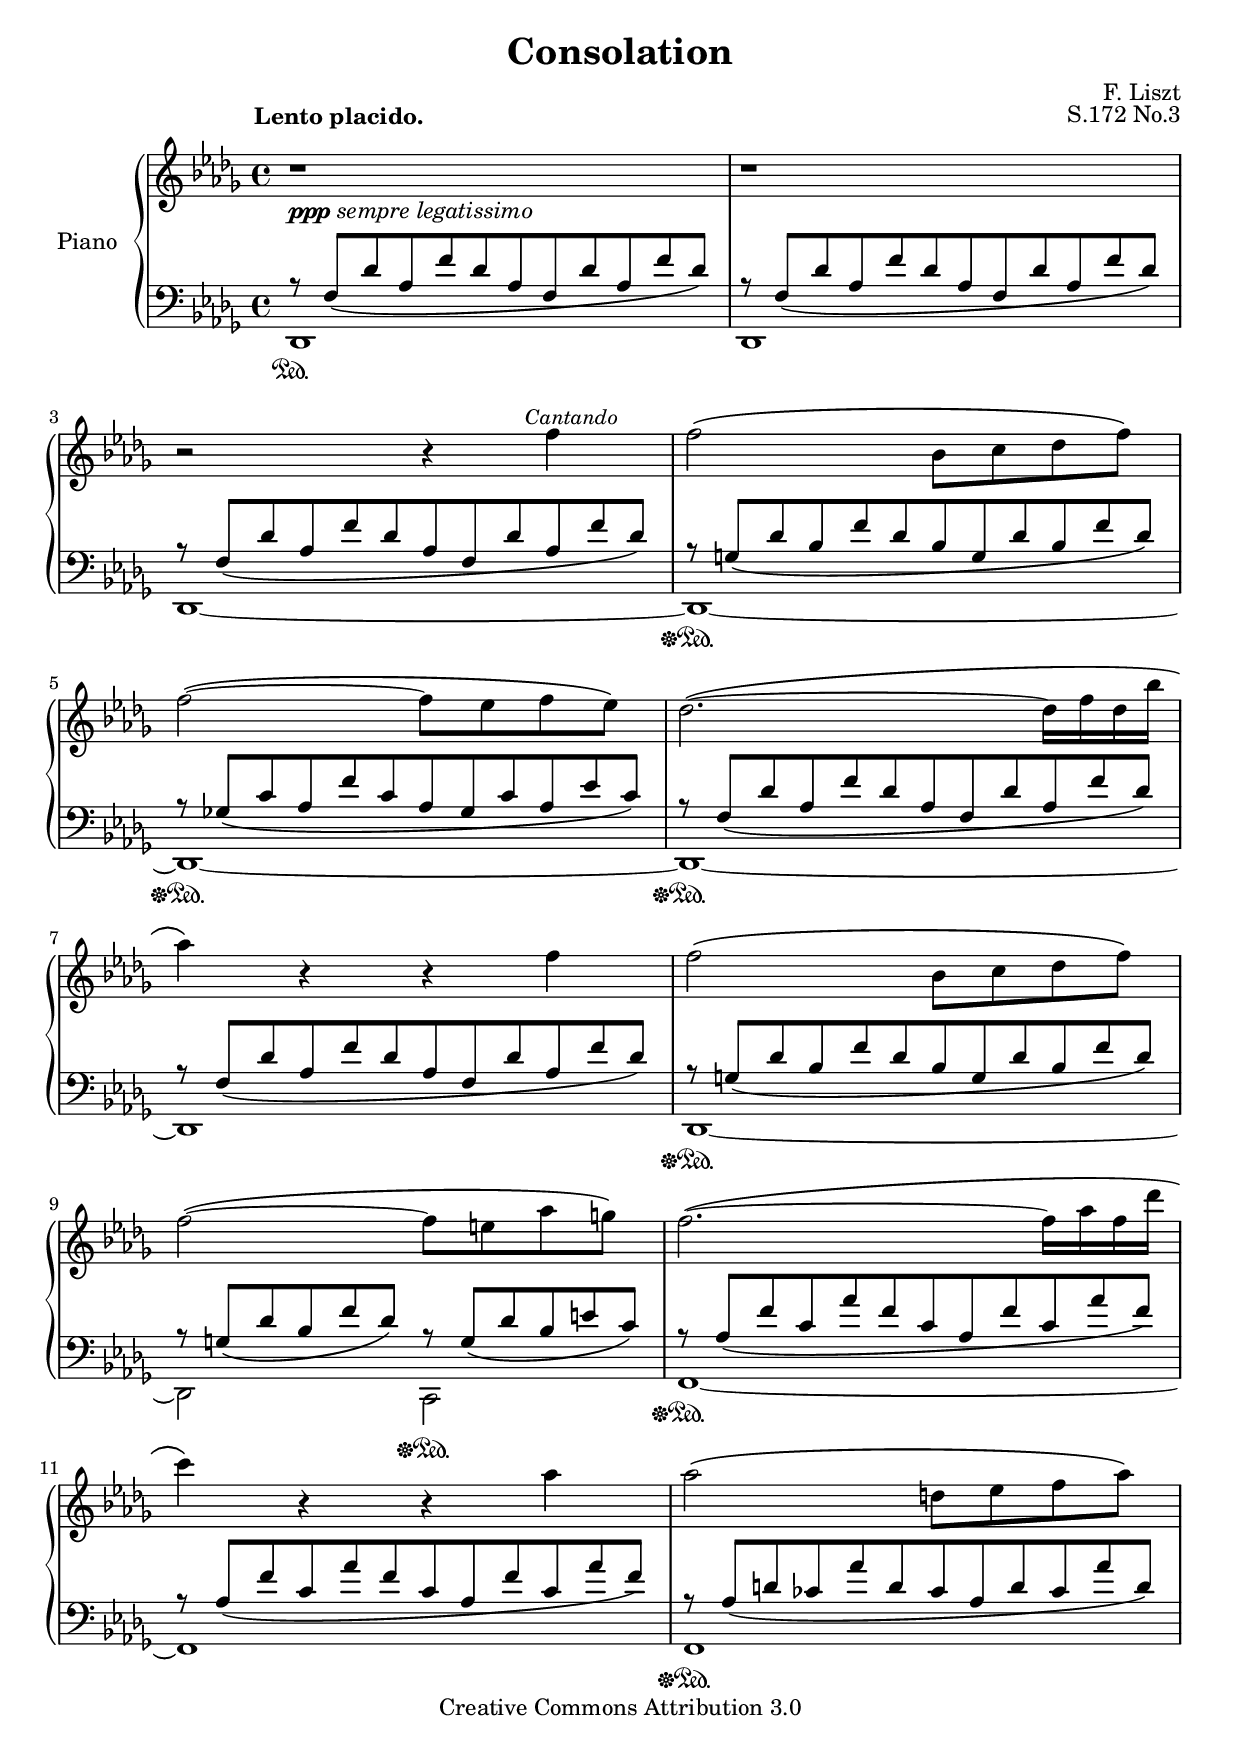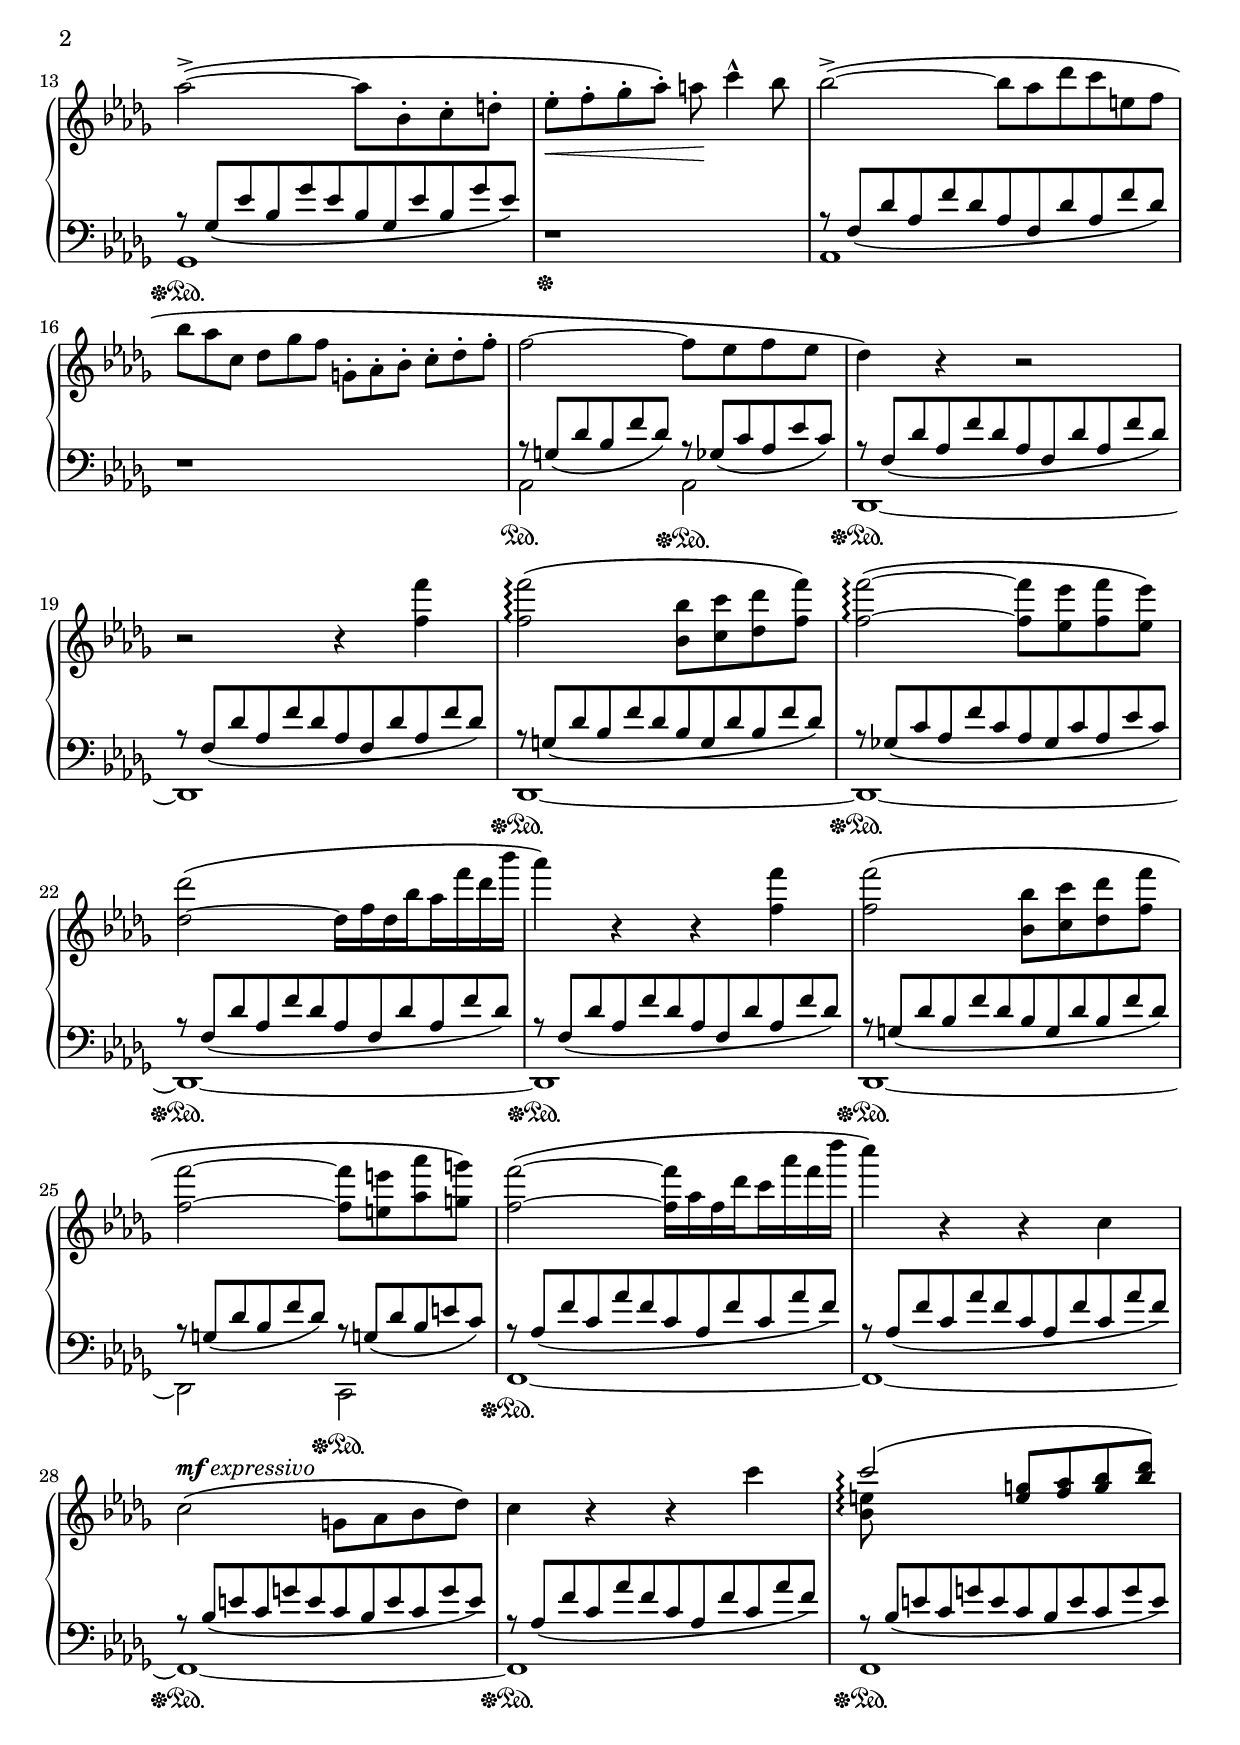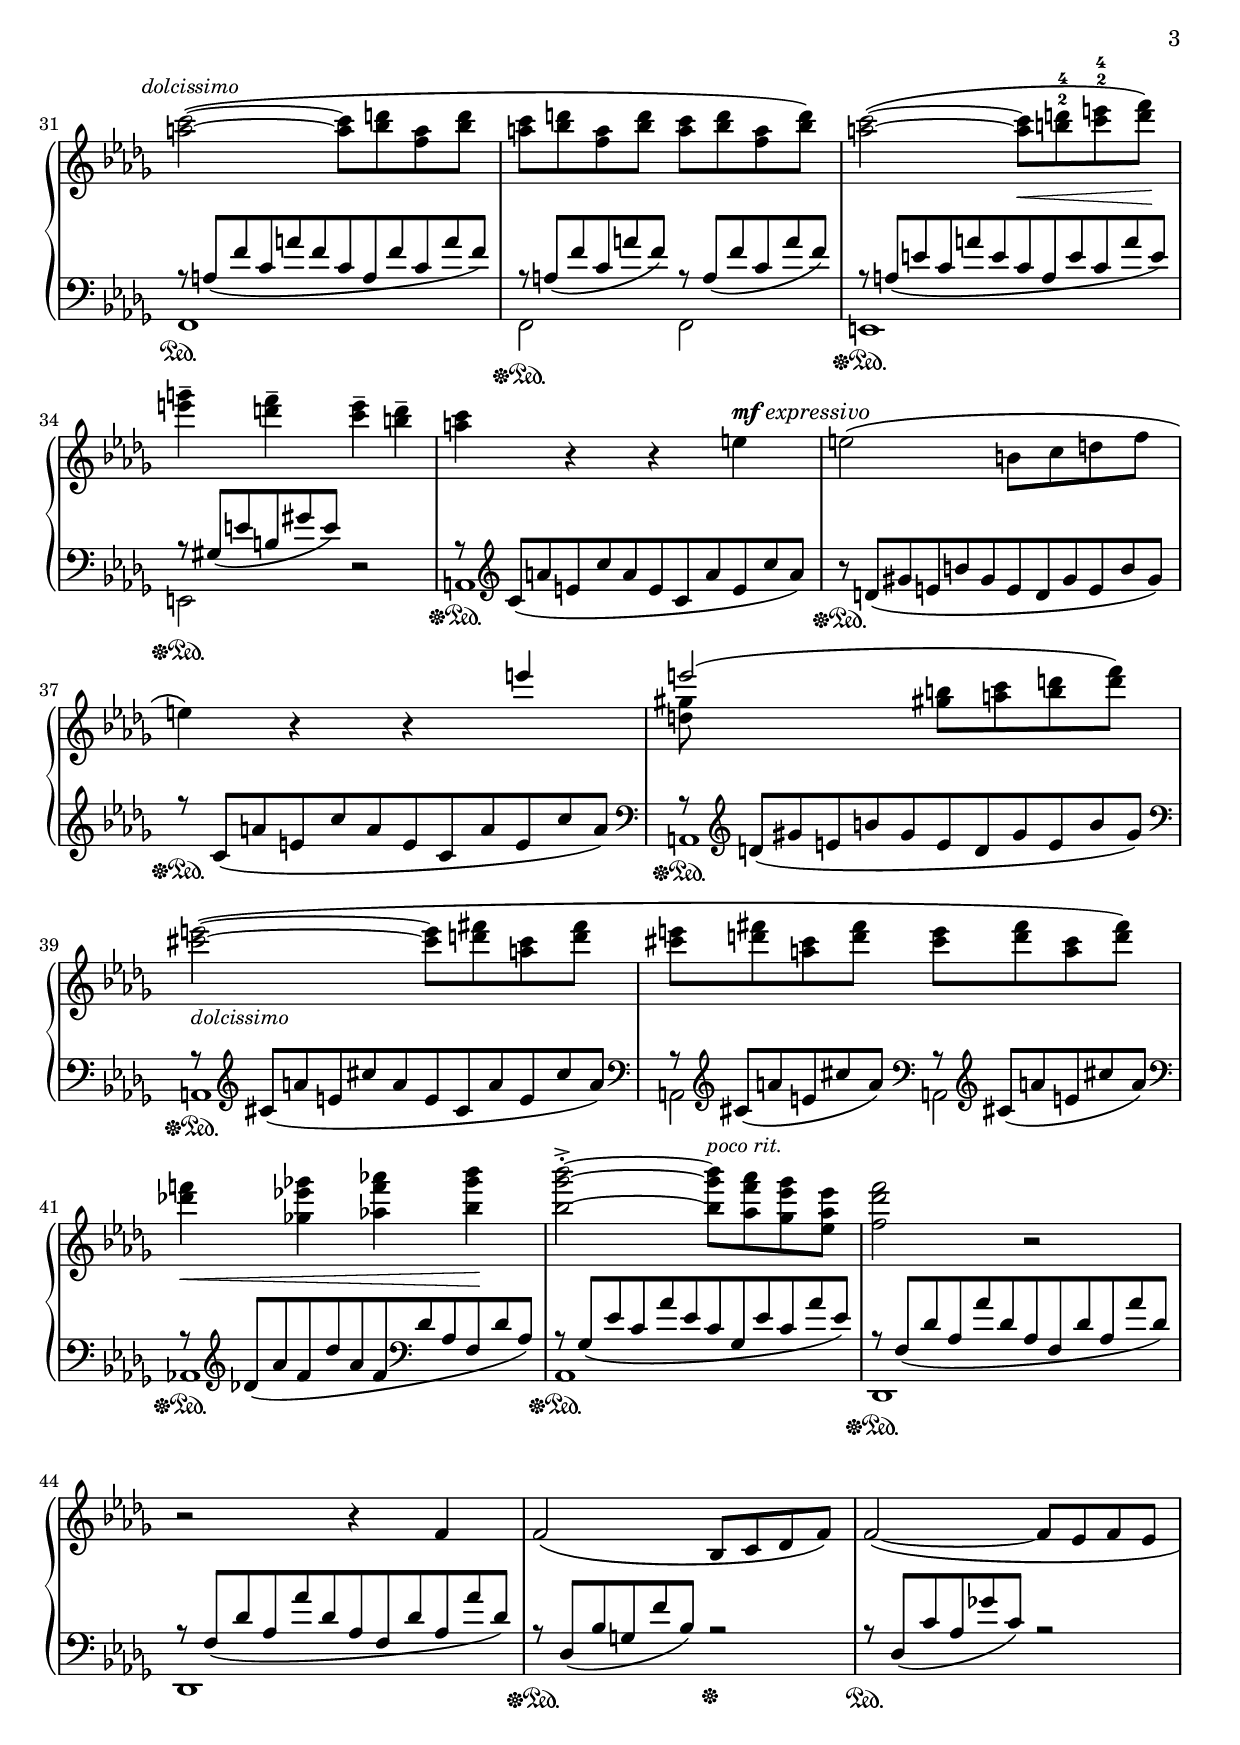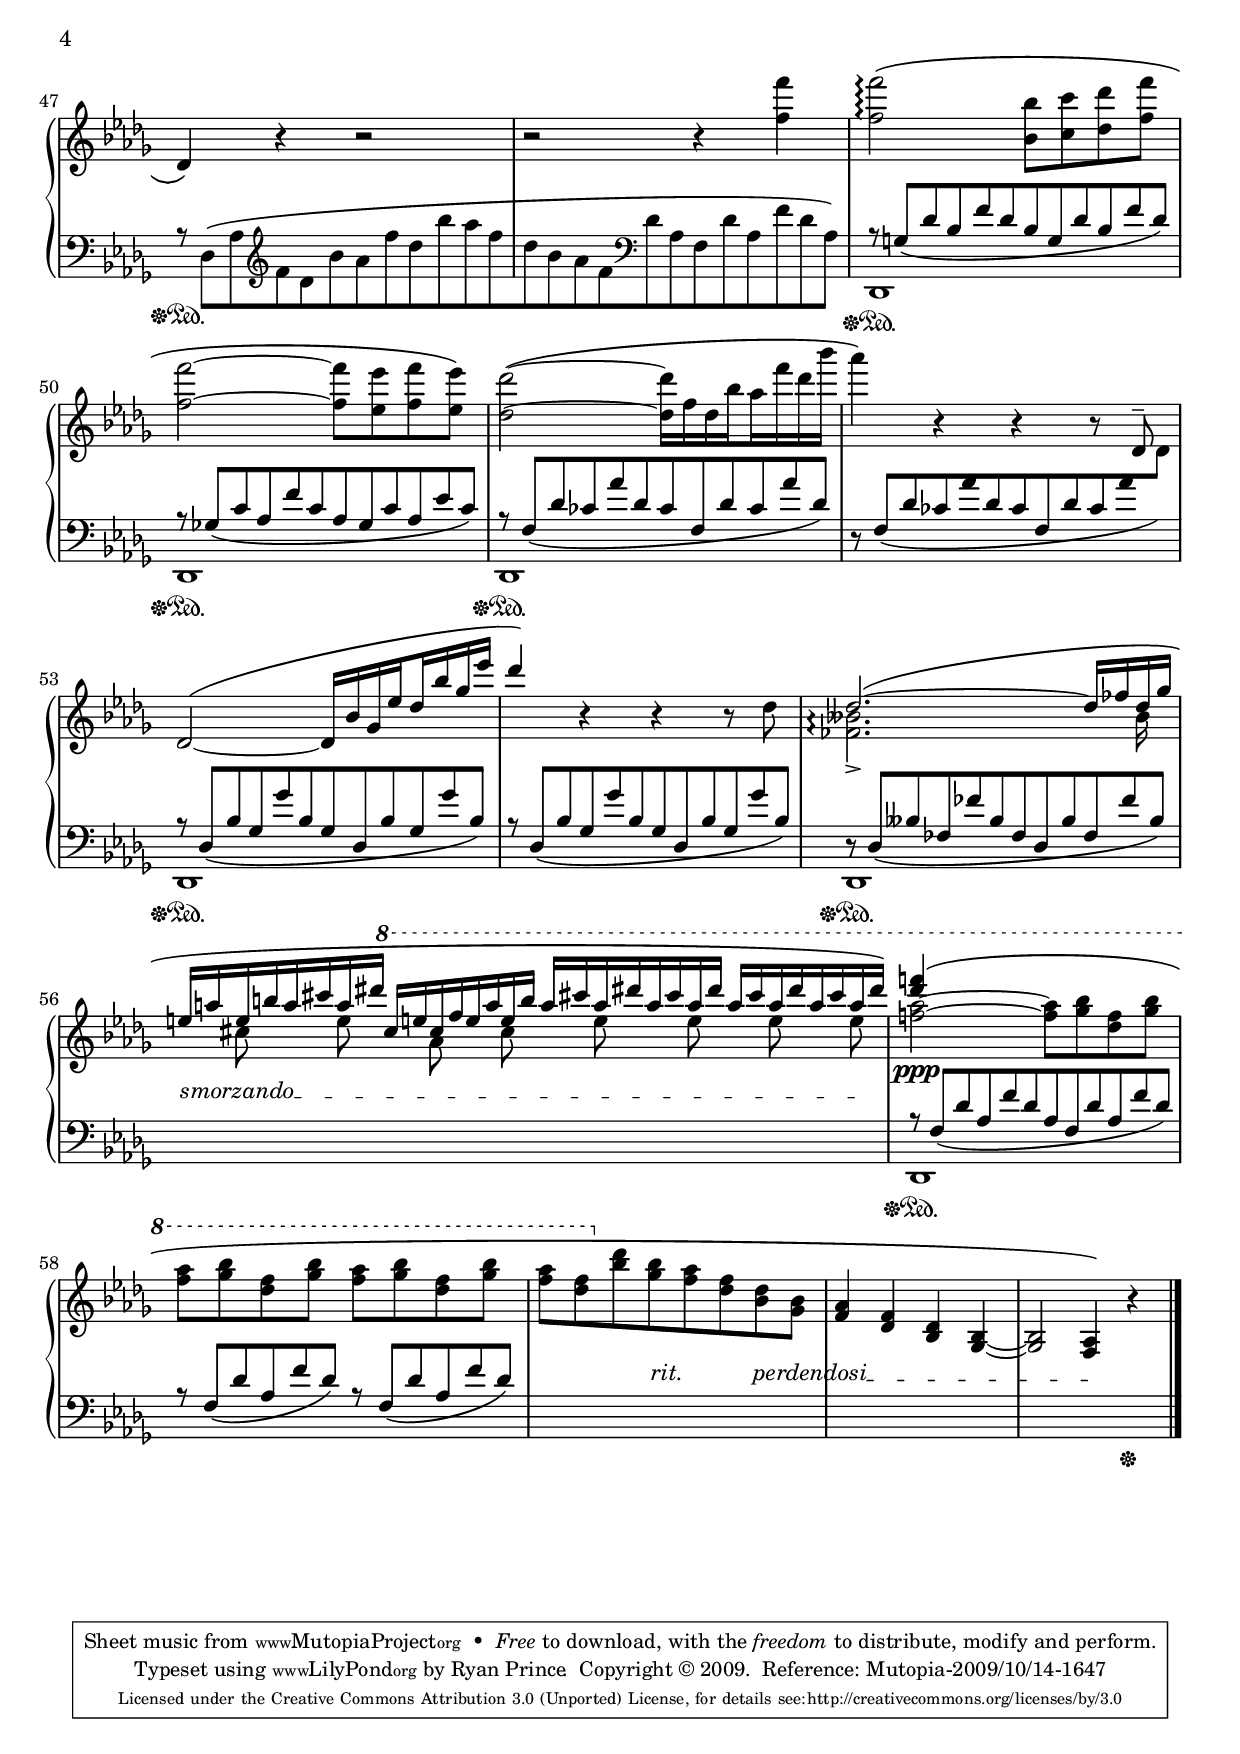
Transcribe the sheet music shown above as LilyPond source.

\version "2.18.0"

\header {

  title = "Consolation"
  composer = "F. Liszt"
  opus = "S.172 No.3"

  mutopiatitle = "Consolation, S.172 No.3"
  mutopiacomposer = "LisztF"
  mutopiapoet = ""
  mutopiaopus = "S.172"
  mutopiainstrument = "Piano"
  date = ""
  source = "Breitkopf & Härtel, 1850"
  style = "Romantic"
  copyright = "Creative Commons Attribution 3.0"
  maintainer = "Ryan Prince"
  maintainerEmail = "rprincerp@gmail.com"
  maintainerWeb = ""
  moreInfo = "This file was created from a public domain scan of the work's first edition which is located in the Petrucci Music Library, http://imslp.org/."

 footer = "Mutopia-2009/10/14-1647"
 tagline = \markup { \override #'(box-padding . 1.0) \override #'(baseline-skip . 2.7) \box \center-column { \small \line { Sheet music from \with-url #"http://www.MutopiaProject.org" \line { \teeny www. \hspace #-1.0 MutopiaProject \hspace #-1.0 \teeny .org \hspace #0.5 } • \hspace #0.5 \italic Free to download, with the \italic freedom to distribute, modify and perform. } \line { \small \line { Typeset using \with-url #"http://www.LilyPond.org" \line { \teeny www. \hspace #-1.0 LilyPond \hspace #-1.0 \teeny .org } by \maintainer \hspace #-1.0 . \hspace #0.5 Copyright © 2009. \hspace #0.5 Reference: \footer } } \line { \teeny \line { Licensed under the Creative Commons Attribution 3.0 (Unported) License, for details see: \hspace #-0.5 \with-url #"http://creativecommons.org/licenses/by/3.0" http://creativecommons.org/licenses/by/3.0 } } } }
}

\score {

\new PianoStaff <<

  \set PianoStaff.instrumentName = "Piano"
  \set PianoStaff.connectArpeggios = ##t
  \new Staff = "up" \relative c'' << { \time 4/4 \key des \major \clef treble \set subdivideBeams = ##t \set beatLength = #(ly:make-moment 1/4)

    \stemDown b1\rest _\markup { \small \dynamic ppp \italic "sempre legatissimo" }		| % 1
    b1\rest											| % 2
    b2\rest b4\rest \once \override TextScript.extra-offset = #'(-2.0 . 0.0)f'
		^\markup { \small \italic "Cantando" }						| % 3
    f2\( bes,8 c des f\)									| % 4
    f2~\( f8 es f es\)										| % 5
    des2.~\( des16 f des bes'									| % 6
    aes4\) b,\rest b\rest f'									| % 7
    f2\( bes,8 c des f\)									| % 8
    f2~\( f8 e aes g\)										| % 9
    f2.~\( f16 aes f des'									| % 10
    c4\) b,\rest b\rest aes'									| % 11
    aes2\( d,8 es f aes\)									| % 12
    aes2~\(^> aes8 bes,-. c-. d-.								| % 13
    es-._\< f-. ges-. aes-.\) a\! c4^^ bes8							| % 14
    bes2~\(^> bes8*4/6[ aes des c e, f]								| % 15
    bes8*2/3[ aes c,] des[ ges f] g,-.[ aes-. bes-.] c-.[ des-. f-.]				| % 16
    f2~ f8 es f es										| % 17
    des4\) b\rest b2\rest									| % 18
    b\rest b4\rest <f' f'>									| % 19
    <f f'>2\arpeggio\( <bes, bes'>8 <c c'> <des des'> <f f'>\)					| % 20
    <f~ f'~>2\arpeggio\( <f f'>8 <es es'> <f f'> <es es'>\)					| % 21
    <des~ des'>2\( des16[ f des bes' aes f' des bes']						| % 22
    aes4\) b,,\rest b\rest <f' f'>								| % 23
    <f f'>2\( <bes, bes'>8 <c c'> <des des'> <f f'>						| % 24
    <f~ f'~>2 <f f'>8 <e e'> <aes aes'> <g g'>\)						| % 25
    <f~ f'~>2\( <f f'>16[ aes f des' c aes' f des']						| % 26
    c4\) b,,\rest b\rest c									| % 27
    c2\( g8[ aes bes des]\)									| % 28
    c4 b\rest b\rest c'										| % 29
    \stemUp c2\arpeggio\( <e, g>8[ <f aes> <g bes> <bes des>]\)					| % 30
    \stemDown <a~ c~>2\( <a c>8 <bes d> <f a> <bes d>						| % 31
    <a c> <bes d> <f a> <bes d> <a c> <bes d> <f a> <bes d>\)					| % 32
    <a~ c~>2\( <a c>8_\< <b^2 d^4> <c^2 e^4> <d f>\!\)						| % 33
    <e g>4-- <d f>-- <c e>-- <b d>--								| % 34
    <a c> b,\rest b\rest e									| % 35
    e2\( b8 c d f										| % 36
    e4\) b\rest b\rest \stemUp e'								| % 37
    e2\( \stemDown <gis,! b>8 <a c> <b d> <d f>\)						| % 38
    <cis~ e~>2\( <cis e>8 <d fis> <a cis> <d fis>						| % 39
    <cis e> <d fis> <a cis> <d fis> <cis e> <d fis> <a cis> <d fis>\)				| % 40
    <des! f!>4_\< <ges,! es'! ges!> <aes! f' aes!> <bes ges' bes>\!				| % 41
    <bes~ ges'~ bes~>2-.-> <bes ges' bes>8 ^\markup { \small \italic "poco rit." } <aes f' aes>
		<ges es' ges> <es aes es'>							| % 42
    <f des' f>2 b,\rest										| % 43
    \stemUp b\rest b4\rest f									| % 44
    f2_\( bes,8 c des f\)									| % 45
    f2_~_\( f8 es f es										| % 46
    des4\) b'4\rest b2\rest									| % 47
    \stemDown b2\rest b4\rest <f' f'>4								| % 48
    <f f'>2\(\arpeggio <bes, bes'>8 <c c'> <des des'> <f f'>					| % 49
    <f~ f'~>2 <f f'>8 <es es'> <f f'> <es es'>\)						| % 50
    <des~ des'~>2\( <des des'>16[ f des bes' aes f' des bes']					| % 51
    aes4\) b,,\rest b\rest b8\rest \stemUp des,^-						| % 52
    des2_~^\( des16[ bes' ges es' des bes' ges es']						| % 53
    des4\) b,\rest b\rest b8\rest \stemDown des8						| % 54
    \stemUp des2.^~^\( des16 fes des ges							| % 55
    e16*1/2 a e b' a cis a dis \ottava #1 \set Staff.ottavation = #"8" cis e cis f e aes e bes'
		aes cis aes dis aes cis aes dis aes cis aes dis aes cis aes dis\)		| % 56
    <des f!>4\( s2.										| % 57
    \stemDown <f, aes>8 <ges bes> <des f> <ges bes> <f aes> <ges bes> <des f> <ges bes>		| % 58
    <f aes>[ <des f> \ottava #0 <bes des> <ges bes> <f aes> <des f> <bes des> <ges bes>]	| % 59
    \stemUp <f aes>4 <des f> <bes des> <ges_~ bes_~>						| % 60
    <ges bes>2 <f aes>4\) b'\rest							  \bar "|." % 61

  } \\ \relative c'' {

    \once \override TextScript.extra-offset = #'(-3.5 . 2.0) s1 ^\markup
		{ \bold "Lento placido." } 							| % 1
    s												| % 2
    s												| % 3
    s												| % 4
    s												| % 5
    s												| % 6
    s												| % 7
    s												| % 8
    s												| % 9
    s												| % 10
    s												| % 11
    s												| % 12	
    s												| % 13
    s												| % 14
    s												| % 15
    s												| % 16
    s												| % 17
    s												| % 18
    s												| % 19
    s												| % 20
    s												| % 21
    s												| % 22
    s												| % 23
    s												| % 24
    s												| % 25
    s												| % 26
    s												| % 27
    s ^\markup { \small \dynamic mf \italic "expressivo" }					| % 28
    s1												| % 29
    <bes e>8\arpeggio s8 s2.									| % 30
    \once \override TextScript.extra-offset = #'(-3.5 . 0.0)
		s1 ^\markup { \small \italic "dolcissimo" }					| % 31
    s												| % 32
    s												| % 33
    s												| % 34
    s2. s4 ^\markup { \small \dynamic mf \italic "expressivo" }					| % 35
    s1												| % 36
    s												| % 37
    <d gis>8 s8 s2.										| % 38
    s1 _\markup { \small \italic "dolcissimo"  }						| % 39
    s												| % 40
    s												| % 41
    s												| % 42
    s												| % 43
    s												| % 44
    s												| % 45
    s												| % 46
    s												| % 47
    s												| % 48
    s												| % 49
    s												| % 50
    s												| % 51
    s												| % 52
    s												| % 53
    s												| % 54
    <fes, beses>2.\arpeggio _> s8 beses16 s16							| % 55
    \override TextSpanner.bound-details.left.text = \markup { \italic "smorzando" }
		\textSpannerDown s8*1/2\startTextSpan cis s e s a s cis s e s e s e
		s e\stopTextSpan								| % 56
    <f!^~ aes^~>2_\ppp <f aes>8 <ges bes> <des f> <ges bes>					| % 57
    s1												| % 58
    \override TextSpanner.bound-details.left.text = \markup
		{ \italic "rit.           perdendosi" }
    s8 s s s\startTextSpan s2									| % 59
    s1												| % 60
    s2 s2\stopTextSpan										| % 61

  } >>

  \new Staff = "down" \relative c << { \time 4/4 \key des \major \clef bass

    r8*8/12 f[_\( des' aes f' des aes f des' aes f' des]\)					| % 1
    r f,[_\( des' aes f' des aes f des' aes f' des]\)						| % 2
    r f,[_\( des' aes f' des aes f des' aes f' des]\)						| % 3
    r g,[_\( des' bes f' des bes g des' bes f' des]\)						| % 4
    r ges,![_\( c aes f' c aes ges c aes es' c]\)						| % 5
    r f,[_\( des' aes f' des aes f des' aes f' des]\)						| % 6
    r f,[_\( des' aes f' des aes f des' aes f' des]\)						| % 7
    r g,[_\( des' bes f' des bes g des' bes f' des]\)						| % 8
    r g,[_\( des' bes f' des]\) r g,[_\( des' bes e c]\)					| % 9
    r aes[_\( f' c aes' f c aes f' c aes' f]\)							| % 10
    r aes,[_\( f' c aes' f c aes f' c aes' f]\)							| % 11
    r aes,[_\( d ces aes' d, ces aes d ces aes' d,]\)						| % 12
    r ges,[_\( es' bes ges' es bes ges es' bes ges' es]\)					| % 13
    d,1\rest											| % 14
    r8*8/12 f[_\( des' aes f' des aes f des' aes f' des]\)					| % 15
    d,1\rest											| % 16
    r8*8/12 g[_\( des' bes f' des]\) r ges,[_\( c aes es' c]\)					| % 17
    r f,[_\( des' aes f' des aes f des' aes f' des]\)						| % 18
    r f,[_\( des' aes f' des aes f des' aes f' des]\)						| % 19
    r g,[_\( des' bes f' des bes g des' bes f' des]\)						| % 20
    r ges,![_\( c aes f' c aes ges c aes es' c]\)						| % 21
    r f,[_\( des' aes f' des aes f des' aes f' des]\)						| % 22
    r f,[_\( des' aes f' des aes f des' aes f' des]\)						| % 23
    r g,[_\( des' bes f' des bes g des' bes f' des]\)						| % 24
    r g,[_\( des' bes f' des]\) r g,![_\( des' bes e c]\)					| % 25
    r aes[_\( f' c aes' f c aes f' c aes' f]\)							| % 26
    r aes,[_\( f' c aes' f c aes f' c aes' f]\)							| % 27
    r bes,[_\( e c g' e c bes e c g' e]\)							| % 28
    r aes,[_\( f' c aes' f c aes f' c aes' f]\)							| % 29
    r bes,[_\( e c g' e c bes e c g' e]\)							| % 30
    r a,[_\( f' c a' f c a f' c a' f]\)								| % 31
    r a,[_\( f' c a' f]\) r a,[_\( f' c a' f]\)							| % 32
    r a,[_\( e' c a' e c a e' c a' e]\)								| % 33
    r gis,[_\( e' b gis' e]\) d,2\rest								| % 34
    r8*8/12 \clef treble c'[_\( a' e c' a e c a' e c' a]\)					| % 35
    b\rest d,[_\( gis e b' gis e d gis e b' gis]\)						| % 36
    r c,[_\( a' e c' a e c a' e c' a]\) \clef bass						| % 37
    r \clef treble d,[_\( gis e b' gis e d gis e b' gis]\) \clef bass				| % 38
    r \clef treble cis,[_\( a' e cis' a e cis a' e cis' a]\) \clef bass				| % 39
    r \clef treble cis,[_\( a' e cis' a]\) \clef bass r \clef treble cis,[_\(
		a' e cis' a]\) \clef bass							| % 40
    r \clef treble des,![_\( aes' f des' aes f \clef bass des aes f des' aes]\)			| % 41
    r ges[_\( es' c aes' es c ges es' c aes' es]\)						| % 42
    r f,[_\( des' aes aes' des, aes f des' aes aes' des,]\)					| % 43
    r f,[_\( des' aes aes' des, aes f des' aes aes' des,]\)					| % 44
    r des,[_\( bes' g f' bes,]\) r2								| % 45
    r8*8/12 des,[_\( c' aes ges'! c,]\) r2							| % 46
    \stemDown r8*8/12 des,[^\( aes' \clef treble f' des bes' aes f' des bes' aes f		| % 47
    des bes aes f \clef bass des aes f des' aes f' des aes]\)					| % 48
    \stemUp r g[_\( des' bes f' des bes g des' bes f' des]\)					| % 49
    r ges,![_\( c aes f' c aes ges c aes es' c]\)						| % 50
    r f,[_\( des' ces aes' des, ces f, des' ces aes' des,]\)					| % 51
    d,\rest f[_\( des' ces aes' des, ces f, des' ces aes' \change Staff="up"
		\stemDown des,]\)								| % 52
    \change Staff="down" \stemUp r des,[_\( bes' ges ges' bes, ges des bes' ges ges'
		bes,]\)										| % 53
    \change Staff="down" \stemUp r des,[_\( bes' ges ges' bes, ges des bes' ges ges'
		bes,]\)										| % 54
    d,\rest des[_\( beses' fes fes' beses, fes des beses' fes fes' beses,]\)			| % 55
    s1												| % 56
    r8*8/12 f[_\( des' aes f' des aes f des' aes f' des]\)					| % 57
    r f,[_\( des' aes f' des]\) r f,[_\( des' aes f' des]\)					| % 58
    s1												| % 59
    s												| % 60
    s												| % 61

  } \\ \relative c, {

    \stemDown des1 \sustainOn									| % 1
    des												| % 2
    des~											| % 3
    des~ \sustainOff \sustainOn									| % 4
    des~ \sustainOff \sustainOn									| % 5
    des~ \sustainOff \sustainOn									| % 6
    des												| % 7
    des~ \sustainOff \sustainOn									| % 8
    des2 c \sustainOff \sustainOn								| % 9
    f1~ \sustainOff \sustainOn									| % 10
    f												| % 11
    f \sustainOff \sustainOn									| % 12
    ges \sustainOff \sustainOn									| % 13
    s \sustainOff										| % 14
    aes												| % 15
    s												| % 16
    aes2 \sustainOn aes \sustainOff \sustainOn							| % 17
    des,1~ \sustainOff \sustainOn								| % 18
    des												| % 19
    des~ \sustainOff \sustainOn									| % 20
    des~ \sustainOff \sustainOn									| % 21
    des~ \sustainOff \sustainOn									| % 22
    des \sustainOff \sustainOn									| % 23
    des~ \sustainOff \sustainOn									| % 24
    des2 c2 \sustainOff \sustainOn								| % 25
    f1~ \sustainOff \sustainOn									| % 26
    f~												| % 27
    f~ \sustainOff \sustainOn									| % 28
    f \sustainOff \sustainOn									| % 29
    f \sustainOff \sustainOn									| % 30
    f \sustainOn										| % 31
    f2 \sustainOff \sustainOn f									| % 32
    e1 \sustainOff \sustainOn									| % 33
    e2 \sustainOff \sustainOn s									| % 34
    a1*1/8 \sustainOff \sustainOn s8 s2.							| % 35
    s1 \sustainOff \sustainOn									| % 36
    s \sustainOff \sustainOn									| % 37
    a1*1/8 \sustainOff \sustainOn s8 s2.							| % 38
    a1*1/8 \sustainOff \sustainOn s8 s2.							| % 39
    a2*1/4 s4. a!2*1/4 s4.									| % 40
    aes!1*1/8 \sustainOff \sustainOn s8 s2.							| % 41
    aes1 \sustainOff \sustainOn									| % 42
    des, \sustainOff \sustainOn									| % 43
    des												| % 44
    s2 \sustainOff \sustainOn s2 \sustainOff							| % 45
    s1 \sustainOn										| % 46
    s \sustainOff \sustainOn									| % 47
    s												| % 48
    des \sustainOff \sustainOn									| % 49
    des \sustainOff \sustainOn									| % 50
    des \sustainOff \sustainOn									| % 51
    s												| % 52
    des \sustainOff \sustainOn									| % 53
    s												| % 54
    des \sustainOff \sustainOn									| % 55
    s												| % 56
    des \sustainOff \sustainOn									| % 57
    s												| % 58
    s												| % 59
    s												| % 60
    s4 s s s \sustainOff									| % 61

  } >>

>>

\layout {
  \context {
    \Score
    \override SpacingSpanner.base-shortest-duration = #(ly:make-moment 1/20)
  }
}
\midi { }

}
